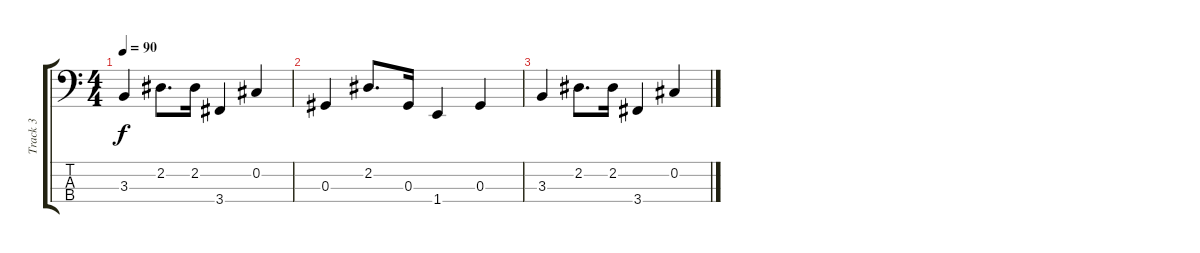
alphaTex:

\track ("Track 3" "Track 3") {instrument electricbassfinger}
\staff {score tabs}
\tuning (Gb2 Db2 Ab1 Eb1) {hide}
\ts (4 4)
\tempo 90
\clef f4
\ks c
3.3.4{dy f} 2.2.8{d} 2.2.16 3.4.4 0.2.4 |
0.3.4 2.2.8{d} 0.3.16 1.4.4 0.3.4 |
3.3.4 2.2.8{d} 2.2.16 3.4.4 0.2.4
